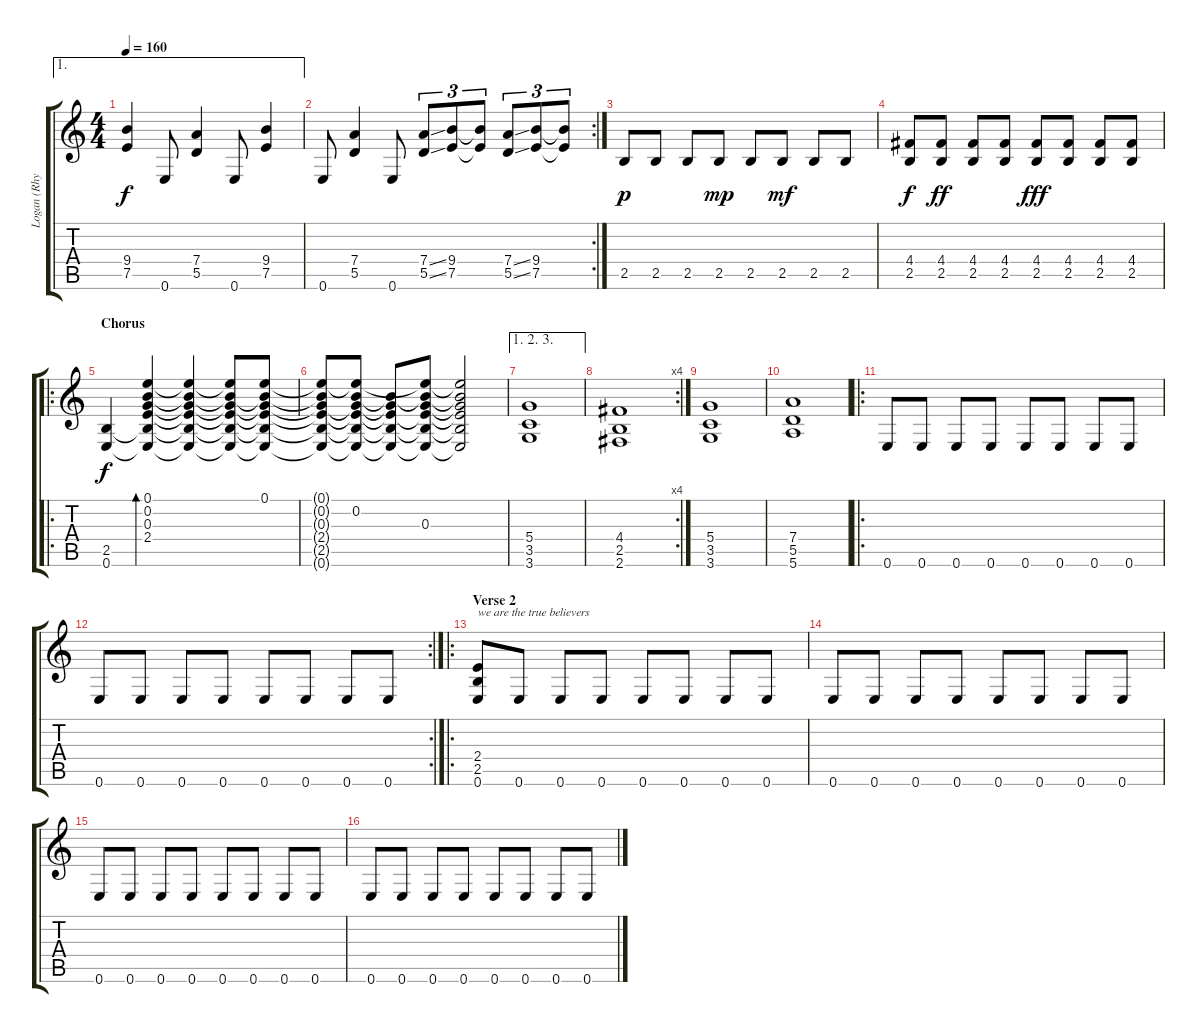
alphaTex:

\track ("Logan (Rhythm)" "Logan (Rhy") {instrument distortionguitar}
\staff {score tabs}
\tuning (E4 B3 G3 D3 A2 E2) {hide}
\ae 1
\ts (4 4)
\tempo 160
\clef g2
\ks c
(9.4 7.5).4{dy f} 0.6.8 (7.4 5.5).4 0.6.8 (9.4 7.5).4 |
\rc 2
0.6.8 (7.4 5.5).4 0.6.8 (7.4{ss} 5.5{ss}).8{tu (3 2)} (9.4 7.5).8{tu (3 2)} (9.4{t} 7.5{t}).8{tu (3 2)} (7.4{ss} 5.5{ss}).8{tu (3 2)} (9.4 7.5).8{tu (3 2)} (9.4{t} 7.5{t}).8{tu (3 2)} |
2.5.8{dy p} 2.5.8 2.5.8 2.5.8{dy mp} 2.5.8 2.5.8{dy mf} 2.5.8 2.5.8 |
(4.4 2.5).8{dy f} (4.4 2.5).8{dy ff} (4.4 2.5).8 (4.4 2.5).8 (4.4 2.5).8{dy fff} (4.4 2.5).8 (4.4 2.5).8 (4.4 2.5).8 |
\ro
\section ("" "Chorus")
(2.5 0.6).4{dy f} (0.1 0.2 0.3 2.4 2.5{t} 0.6{t}).4{bd 240} (0.1{t} 0.2{t} 0.3{t} 2.4{t} 2.5{t} 0.6{t}).4 (0.1{t} 0.2{t} 0.3{t} 2.4{t} 2.5{t} 0.6{t}).8 (0.1 0.2{t} 0.3{t} 2.4{t} 2.5{t} 0.6{t}).8 |
(0.1{t} 0.2{t} 0.3{t} 2.4{t} 2.5{t} 0.6{t}).8 (0.1{t} 0.2 0.3{t} 2.4{t} 2.5{t} 0.6{t}).8 (0.2{t} 0.3{t} 2.4{t} 2.5{t} 0.6{t}).8 (0.1{t} 0.2{t} 0.3 2.4{t} 2.5{t} 0.6{t}).8 (0.1{t} 0.2{t} 0.3{t} 2.4{t} 2.5{t} 0.6{t}).2 |
\ae (1 2 3)
(5.4 3.5 3.6).1 |
\rc 4
(4.4 2.5 2.6).1 |
(5.4 3.5 3.6).1 |
(7.4 5.5 5.6).1 |
\ro
0.6.8 0.6.8 0.6.8 0.6.8 0.6.8 0.6.8 0.6.8 0.6.8 |
\rc 2
0.6.8 0.6.8 0.6.8 0.6.8 0.6.8 0.6.8 0.6.8 0.6.8 |
\ro
\section ("" "Verse 2")
(2.4 2.5 0.6).8{txt "we are the true believers"} 0.6.8 0.6.8 0.6.8 0.6.8 0.6.8 0.6.8 0.6.8 |
0.6.8 0.6.8 0.6.8 0.6.8 0.6.8 0.6.8 0.6.8 0.6.8 |
0.6.8 0.6.8 0.6.8 0.6.8 0.6.8 0.6.8 0.6.8 0.6.8 |
0.6.8 0.6.8 0.6.8 0.6.8 0.6.8 0.6.8 0.6.8 0.6.8
